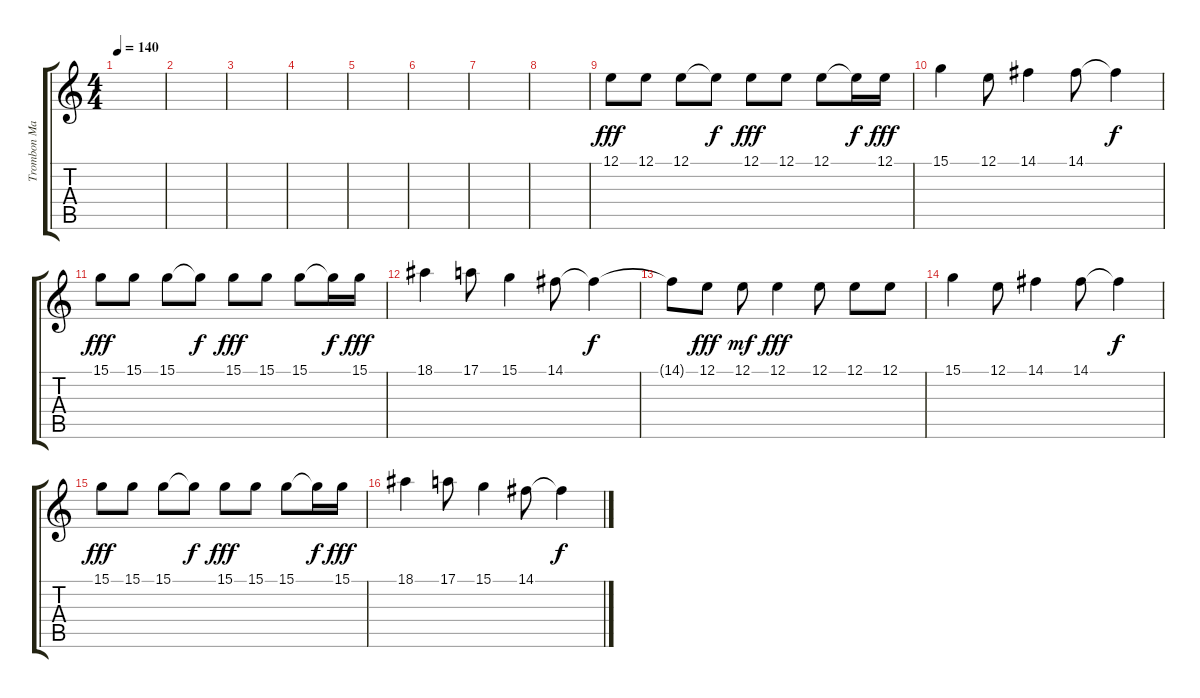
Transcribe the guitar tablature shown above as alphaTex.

\track ("Trombon Martin Moncada" "Trombon Ma") {instrument trombone}
\staff {score tabs}
\tuning (E4 B3 G3 D3 A2 E2) {hide}
\ts (4 4)
\tempo 140
\clef g2
\ks c
|
|
|
|
|
|
|
|
12.1.8{dy fff} 12.1.8 12.1.8 12.1{t}.8{dy f} 12.1.8{dy fff} 12.1.8 12.1.8 12.1{t}.16{dy f} 12.1.16{dy fff} |
15.1.4 12.1.8 14.1.4 14.1.8 14.1{t}.4{dy f} |
15.1.8{dy fff} 15.1.8 15.1.8 15.1{t}.8{dy f} 15.1.8{dy fff} 15.1.8 15.1.8 15.1{t}.16{dy f} 15.1.16{dy fff} |
18.1.4 17.1.8 15.1.4 14.1.8 14.1{t}.4{dy f} |
14.1{t}.8 12.1.8{dy fff} 12.1.8{dy mf} 12.1.4{dy fff} 12.1.8 12.1.8 12.1.8 |
15.1.4 12.1.8 14.1.4 14.1.8 14.1{t}.4{dy f} |
15.1.8{dy fff} 15.1.8 15.1.8 15.1{t}.8{dy f} 15.1.8{dy fff} 15.1.8 15.1.8 15.1{t}.16{dy f} 15.1.16{dy fff} |
18.1.4 17.1.8 15.1.4 14.1.8 14.1{t}.4{dy f}
